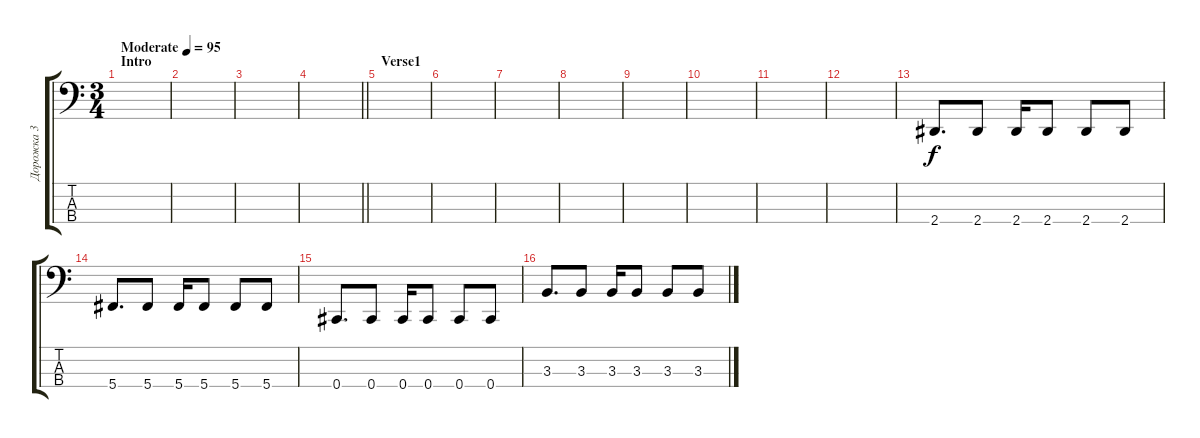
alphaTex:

\track ("Дорожка 3" "Дорожка 3") {instrument electricbassfinger}
\staff {score tabs}
\tuning (Gb2 Db2 Ab1 Db1) {hide}
\ts (3 4)
\section ("" "Intro")
\tempo (95 "Moderate")
\clef f4
\ks c
|
|
|
\barLineRight lightlight
|
\section ("" "Verse1")
|
|
|
|
|
|
|
|
2.4.8{d} 2.4.8 2.4.16 2.4.8 2.4.8 2.4.8 |
5.4.8{d} 5.4.8 5.4.16 5.4.8 5.4.8 5.4.8 |
0.4.8{d} 0.4.8 0.4.16 0.4.8 0.4.8 0.4.8 |
3.3.8{d} 3.3.8 3.3.16 3.3.8 3.3.8 3.3.8
